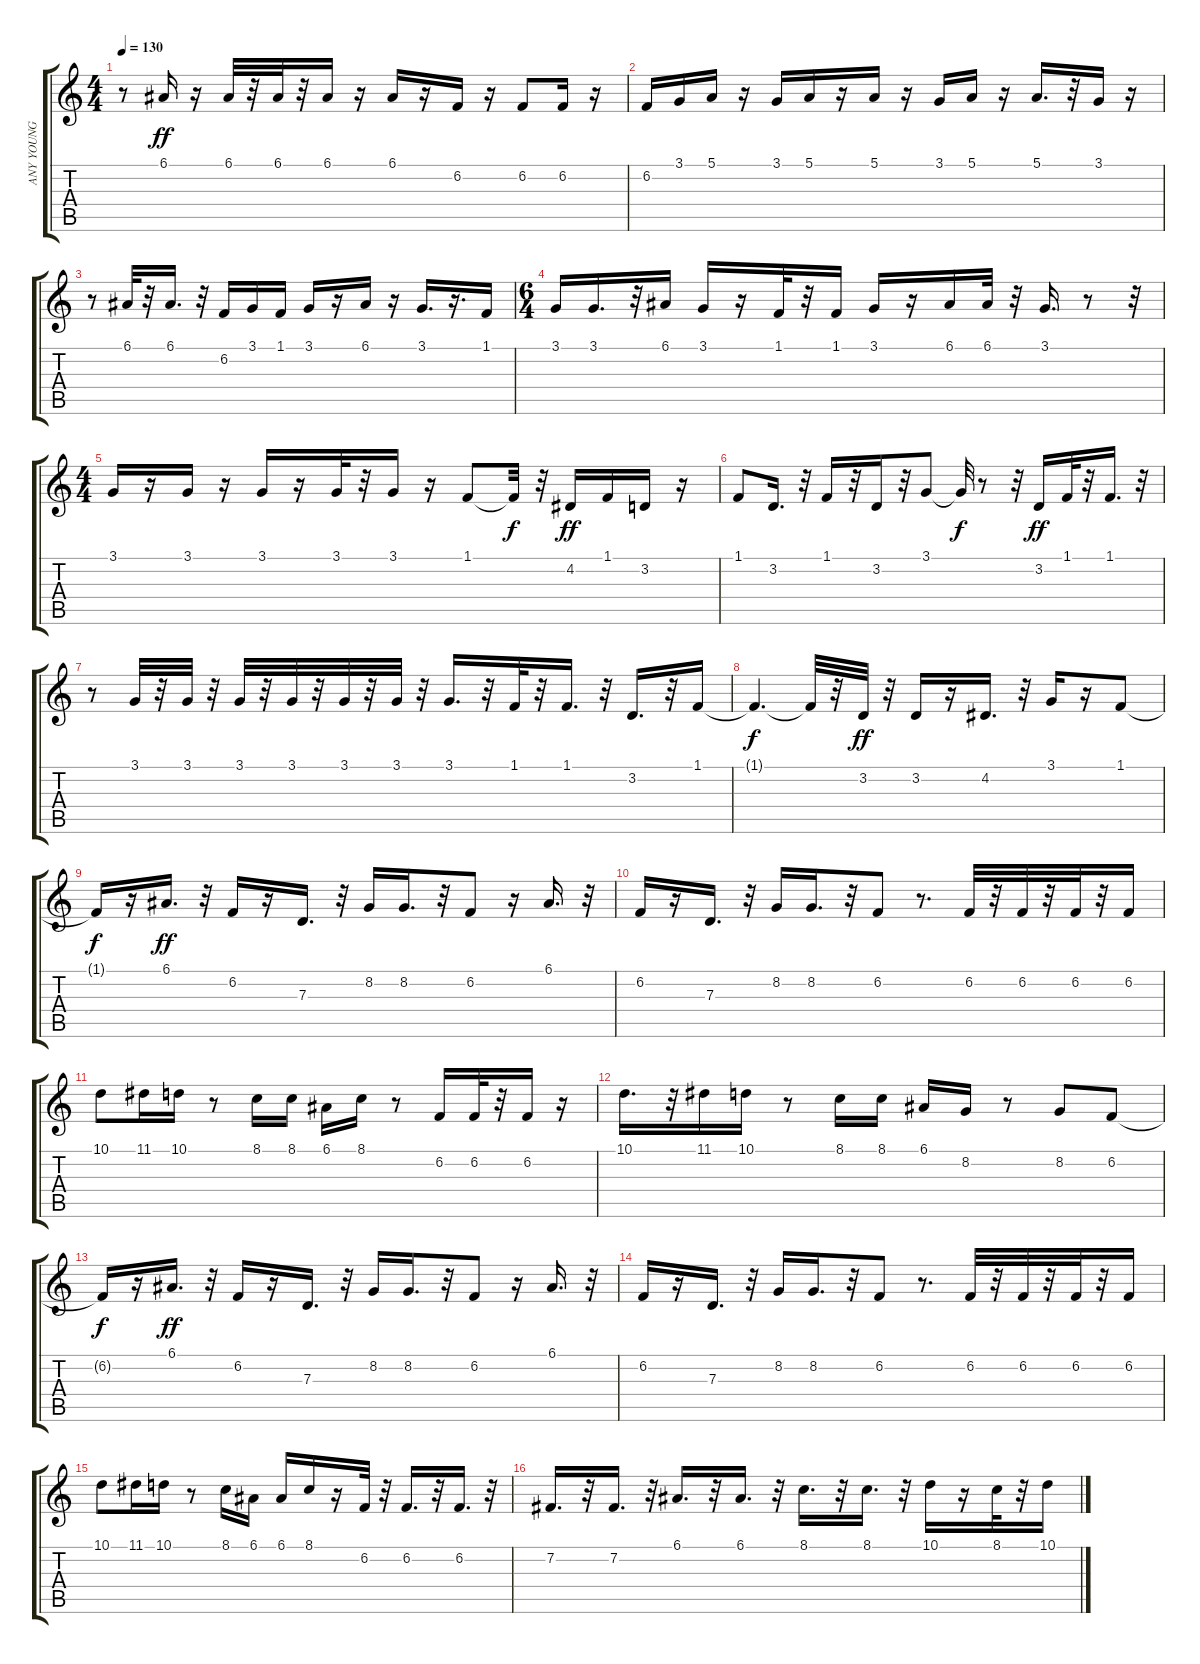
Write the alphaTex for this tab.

\track ("ANY YOUNG SLUTS OMG HOW LONG CAN I MAKE " "ANY YOUNG ") {instrument percussiveorgan}
\staff {score tabs}
\tuning (E4 B3 G3 D3 A2 E2) {hide}
\ts (4 4)
\tempo 130
\clef g2
\ks c
r.8{dy ff} 6.1.16 r.16 6.1.32 r.32 6.1.32 r.32 6.1.16 r.16 6.1.16 r.16 6.2.16 r.16 6.2.8 6.2.16 r.16 |
6.2.16 3.1.16 5.1.16 r.16 3.1.16 5.1.16 r.16 5.1.16 r.16 3.1.16 5.1.16 r.16 5.1.16{d} r.32 3.1.16 r.16 |
r.8 6.1.32 r.32 6.1.16{d} r.32 6.2.16 3.1.16 1.1.16 3.1.16 r.16 6.1.16 r.16 3.1.16{d} r.16{d} 1.1.16 |
\ts (6 4)
3.1.16 3.1.16{d} r.32 6.1.16 3.1.16 r.16 1.1.32 r.32 1.1.16 3.1.16 r.16 6.1.16 6.1.32 r.32 3.1.16{d} r.8 r.32 |
\ts (4 4)
3.1.16 r.16 3.1.16 r.16 3.1.16 r.16 3.1.32 r.32 3.1.16 r.16 1.1.8 1.1{t}.32{dy f} r.32 4.2.16{dy ff} 1.1.16 3.2.16 r.16 |
1.1.8 3.2.16{d} r.32 1.1.16 r.32 3.2.16 r.32 3.1.8 3.1{t}.32{dy f} r.8 r.32 3.2.16{dy ff} 1.1.32 r.32 1.1.16{d} r.32 |
r.8 3.1.32 r.32 3.1.32 r.32 3.1.32 r.32 3.1.32 r.32 3.1.32 r.32 3.1.32 r.32 3.1.16{d} r.32 1.1.32 r.32 1.1.16{d} r.32 3.2.16{d} r.32 1.1.16 |
1.1{t}.4{d dy f} 1.1{t}.32 r.32 3.2.32{dy ff} r.32 3.2.16 r.16 4.2.16{d} r.32 3.1.16 r.16 1.1.8 |
1.1{t}.16{dy f} r.16 6.1.16{d dy ff} r.32 6.2.16 r.16 7.3.16{d} r.32 8.2.16 8.2.16{d} r.32 6.2.8 r.16 6.1.16{d} r.32 |
6.2.16 r.16 7.3.16{d} r.32 8.2.16 8.2.16{d} r.32 6.2.8 r.8{d} 6.2.32 r.32 6.2.32 r.32 6.2.32 r.32 6.2.16 |
10.1.8 11.1.16 10.1.16 r.8 8.1.16 8.1.16 6.1.16 8.1.16 r.8 6.2.16 6.2.32 r.32 6.2.16 r.16 |
10.1.16{d} r.32 11.1.16 10.1.16 r.8 8.1.16 8.1.16 6.1.16 8.2.16 r.8 8.2.8 6.2.8 |
6.2{t}.16{dy f} r.16 6.1.16{d dy ff} r.32 6.2.16 r.16 7.3.16{d} r.32 8.2.16 8.2.16{d} r.32 6.2.8 r.16 6.1.16{d} r.32 |
6.2.16 r.16 7.3.16{d} r.32 8.2.16 8.2.16{d} r.32 6.2.8 r.8{d} 6.2.32 r.32 6.2.32 r.32 6.2.32 r.32 6.2.16 |
10.1.8 11.1.16 10.1.16 r.8 8.1.16 6.1.16 6.1.16 8.1.16 r.16 6.2.32 r.32 6.2.16{d} r.32 6.2.16{d} r.32 |
7.2.16{d} r.32 7.2.16{d} r.32 6.1.16{d} r.32 6.1.16{d} r.32 8.1.16{d} r.32 8.1.16{d} r.32 10.1.16 r.16 8.1.32 r.32 10.1.16
